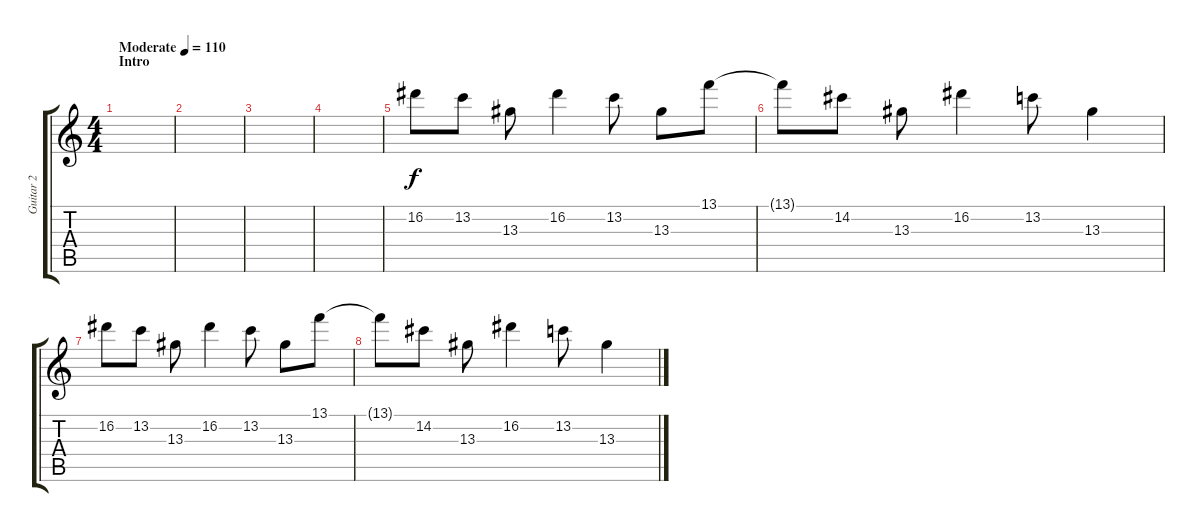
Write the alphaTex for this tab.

\track ("Guitar 2" "Guitar 2") {instrument overdrivenguitar}
\staff {score tabs}
\tuning (E4 B3 G3 D3 A2 E2) {hide}
\ts (4 4)
\section ("" "Intro")
\tempo (110 "Moderate")
\clef g2
\ks c
|
|
|
|
16.2.8 13.2.8 13.3.8 16.2.4 13.2.8 13.3.8 13.1.8 |
13.1{t}.8 14.2.8 13.3.8 16.2.4 13.2.8 13.3.4 |
16.2.8 13.2.8 13.3.8 16.2.4 13.2.8 13.3.8 13.1.8 |
13.1{t}.8 14.2.8 13.3.8 16.2.4 13.2.8 13.3.4
